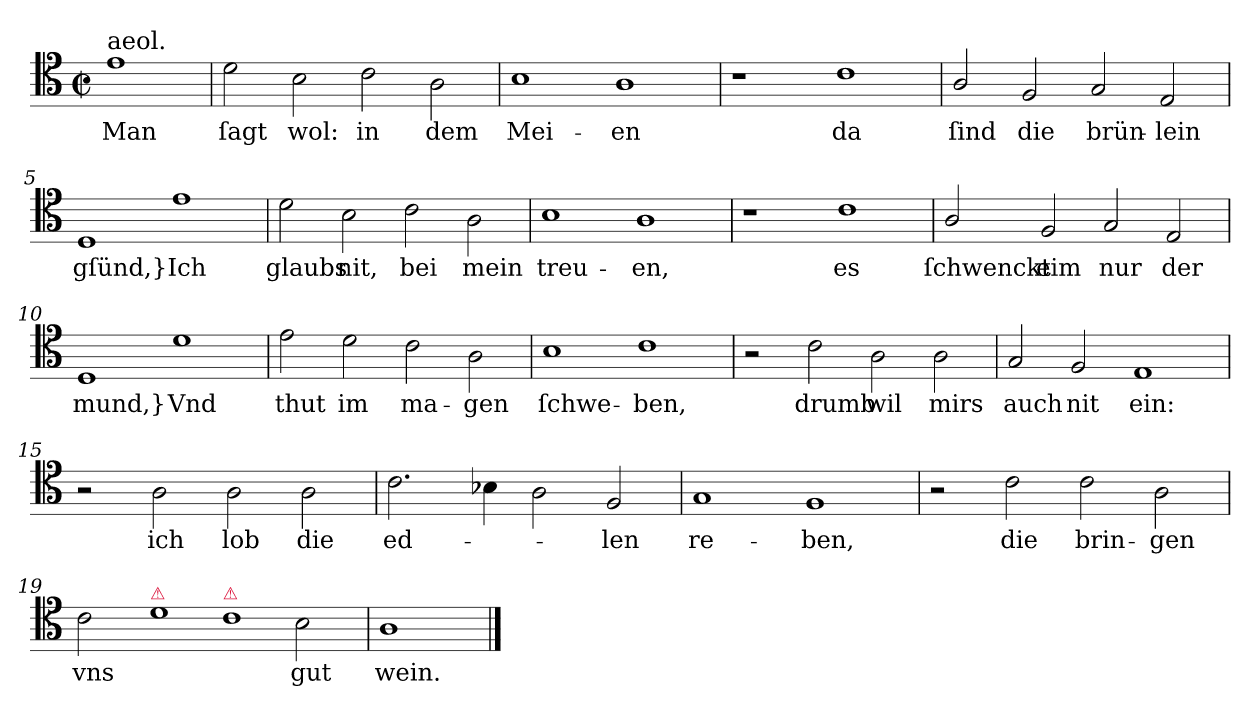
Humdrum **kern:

**kern	**text
*part1	*part1
*staff1	*staff1
*clefC4	*
*k[]	*
*A:aeo	*
*M4/2	*
*met(c|)	*
=	=
!LO:TX:a:t=aeol.	!
1e	Man
=1	=1
2d	ſagt
2B	wol:
2c	in
2A	dem
=2	=2
1B	Mei-
1A	-en
=3	=3
1r	.
1c	da
=4	=4
2A/	ſind
2F	die
2G	brün-
2E	-lein
=5	=5
1D	gſünd,}
1e	Ich
=6	=6
2d	glaubs
2B	nit,
2c	bei
2A	mein
=7	=7
1B	treu-
1A	-en,
=8	=8
1r	.
1c	es
=9	=9
2A/	ſchwenckt
2F	eim
2G	nur
2E	der
=10	=10
1D	mund,}
1d	Vnd
=11	=11
2e	thut
2d	im
2c	ma-
2A	-gen
=12	=12
1B	ſchwe-
1c	-ben,
=13	=13
2r	.
2c	drumb
2A	wil
2A	mirs
=14	=14
2G	auch
2F	nit
1E	ein:
=15	=15
2r	.
2A	ich
2A	lob
2A	die
=16	=16
2.c	ed-
4B-X	.
2A	.
2F	-len
=17	=17
1G	re-
1F	-ben,
=18	=18
2r	.
2c	die
2c	brin-
2A	-gen
=19	=19
2c	vns
!LO:TX:a:color=crimson:t=⚠	!
!LO:N:vis=1	!
2d	.
!LO:TX:a:color=crimson:t=⚠	!
!LO:N:vis=1	!
2c	.
2B	gut
=20	=20
1A	wein.
==	==
*-	*-
